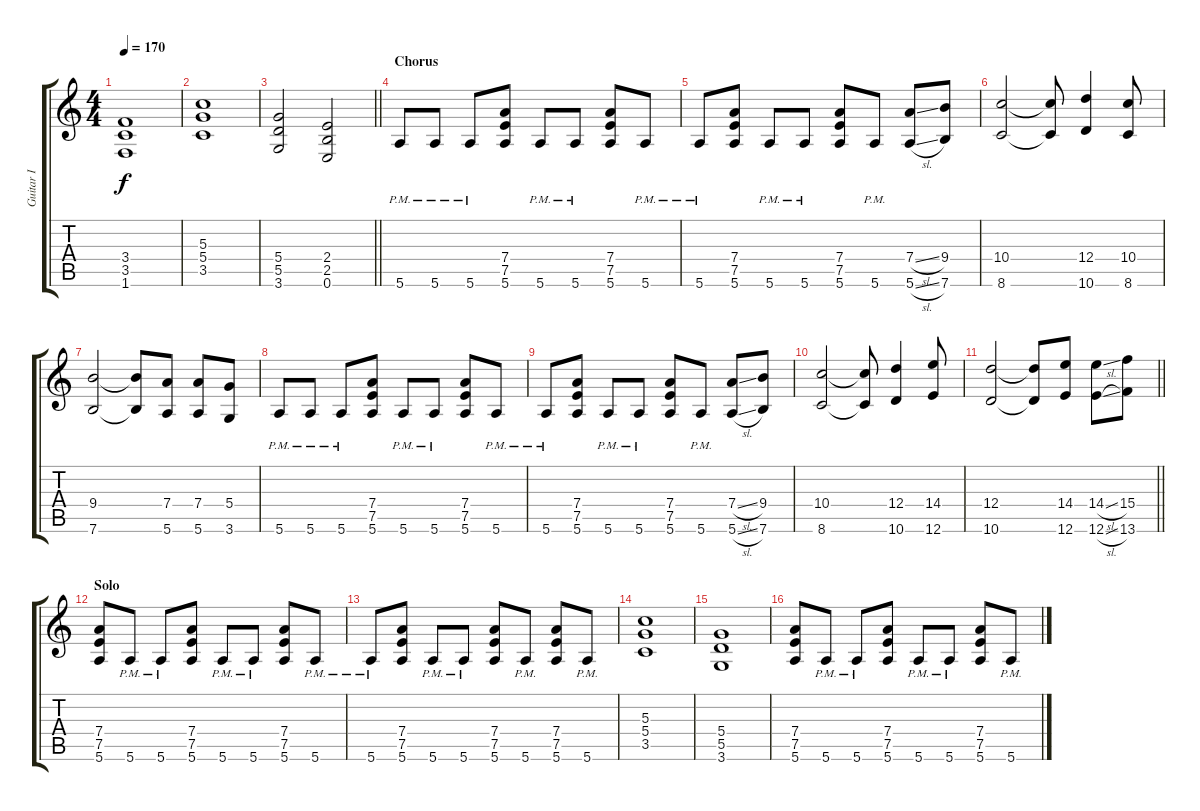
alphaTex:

\track ("Guitar I" "Guitar I") {instrument overdrivenguitar}
\staff {score tabs}
\tuning (E4 B3 G3 D3 A2 E2) {hide}
\ts (4 4)
\tempo 170
\clef g2
\ks c
(3.4 3.5 1.6).1{dy f} |
(5.3 5.4 3.5).1 |
\barLineRight lightlight
(5.4 5.5 3.6).2 (2.4 2.5 0.6).2 |
\section ("" "Chorus")
5.6{pm}.8 5.6{pm}.8 5.6{pm}.8 (7.4 7.5 5.6).8 5.6{pm}.8 5.6{pm}.8 (7.4 7.5 5.6).8 5.6{pm}.8 |
5.6{pm}.8 (7.4 7.5 5.6).8 5.6{pm}.8 5.6{pm}.8 (7.4 7.5 5.6).8 5.6{pm}.8 (7.4{sl} 5.6{sl}).8 (9.4 7.6).8 |
(10.4 8.6).2 (10.4{t} 8.6{t}).8 (12.4 10.6).4 (10.4 8.6).8 |
(9.4 7.6).2 (9.4{t} 7.6{t}).8 (7.4 5.6).8 (7.4 5.6).8 (5.4 3.6).8 |
5.6{pm}.8 5.6{pm}.8 5.6{pm}.8 (7.4 7.5 5.6).8 5.6{pm}.8 5.6{pm}.8 (7.4 7.5 5.6).8 5.6{pm}.8 |
5.6{pm}.8 (7.4 7.5 5.6).8 5.6{pm}.8 5.6{pm}.8 (7.4 7.5 5.6).8 5.6{pm}.8 (7.4{sl} 5.6{sl}).8 (9.4 7.6).8 |
(10.4 8.6).2 (10.4{t} 8.6{t}).8 (12.4 10.6).4 (14.4 12.6).8 |
\barLineRight lightlight
(12.4 10.6).2 (12.4{t} 10.6{t}).8 (14.4 12.6).8 (14.4{sl} 12.6{sl}).8 (15.4 13.6).8 |
\section ("" "Solo")
(7.4 7.5 5.6).8 5.6{pm}.8 5.6{pm}.8 (7.4 7.5 5.6).8 5.6{pm}.8 5.6{pm}.8 (7.4 7.5 5.6).8 5.6{pm}.8 |
5.6{pm}.8 (7.4 7.5 5.6).8 5.6{pm}.8 5.6{pm}.8 (7.4 7.5 5.6).8 5.6{pm}.8 (7.4 7.5 5.6).8 5.6{pm}.8 |
(5.3 5.4 3.5).1 |
(5.4 5.5 3.6).1 |
(7.4 7.5 5.6).8 5.6{pm}.8 5.6{pm}.8 (7.4 7.5 5.6).8 5.6{pm}.8 5.6{pm}.8 (7.4 7.5 5.6).8 5.6{pm}.8
